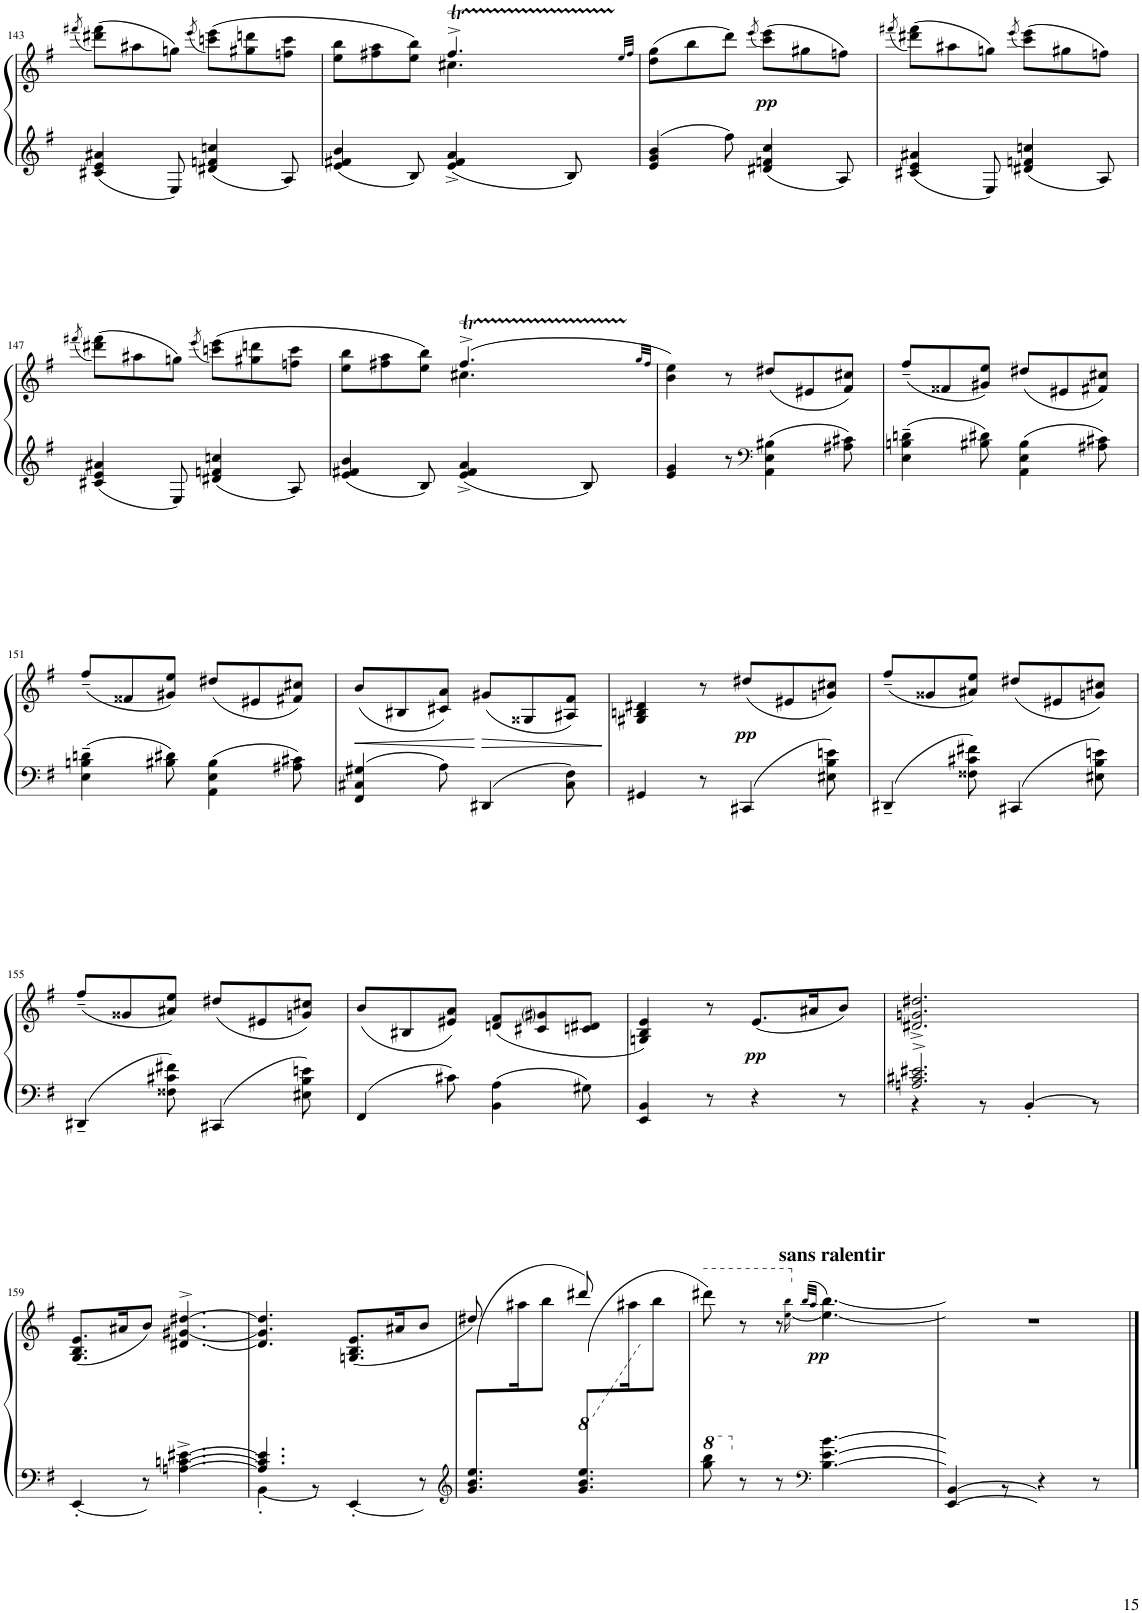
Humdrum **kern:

**kern	**kern	**dynam
*part1	*part1	*part1
*staff2	*staff1	*staff1/2
*I"Piano	*	*
*I'Pno.	*	*
!!LO:PB:g=z
*clefG2	*clefG2	*
*k[f#]	*k[f#]	*
*M6/8	*M6/8	*
=143	=143	=143
.	(8qfff#X/	.
4c#X/ 4e/ 4a#X/	(8ddd#X\ 8fff#\L)	.
.	8aa#X\	.
8E/	8ggn\J)	.
.	(8qeee/	.
4d#X/ 4fn/ 4ccn/	(8cccn\ 8eee\L)	.
.	8gg#X\ 8dddn\	.
8A/	8ffn\ 8ccc\J	.
=144	=144	=144
*	*^	*
*	*	*^	*
4e/ 4f#X/ 4b/	8ee\ 8bb\L	4.ryy	4.ryy	.
.	8ff#X\ 8aa\	.	.	.
8B/	8ee\ 8bb\J)	.	.	.
*	*	*	*Xtuplet	*
4e/^ 4f#/^ 4a/^	4.ff#t^/	4.cc#X\	24ff#!LL	.
.	.	.	24gg!	.
.	.	.	24ff#!	.
.	.	.	24gg!	.
.	.	.	24ff#!	.
.	.	.	24gg!	.
8B/	.	.	24ff#!	.
.	.	.	24ee!	.
.	.	.	24ff#!JJ	.
*	*v	*v	*v	*
.	32qee/LLL	.
.	32qff#/JJJ	.
=145	=145	=145
4e/ 4g/ 4b/	(8dd\ 8gg\L	.
.	8bb\	.
8ff#\	8ddd\J)	.
.	(8qeee/	.
!	!	!LO:DY:b
4d#X/ 4fn/ 4cc/	(8ccc\ 8eee\L)	pp
.	8gg#X\	.
8A/	8ffn\J)	.
=146	=146	=146
.	(8qfff#X/	.
4c#X/ 4e/ 4a#X/	(8ddd#X\ 8fff#\L)	.
.	8aa#X\	.
8E/	8ggn\J)	.
.	(8qeee/	.
4d#X/ 4fn/ 4ccn/	(8ccc\ 8eee\L)	.
.	8gg#X\	.
8A/	8ffn\J)	.
!!LO:LB:g=z
=147	=147	=147
.	(8qfff#X/	.
4c#X/ 4e/ 4a#X/	(8ddd#X\ 8fff#\L)	.
.	8aa#X\	.
8E/	8ggn\J)	.
.	(8qeee/	.
4d#X/ 4fn/ 4ccn/	(8cccn\ 8eee\L)	.
.	8gg#X\ 8dddn\	.
8A/	8ffn\ 8ccc\J	.
=148	=148	=148
*	*^	*
*	*	*^	*
4e/ 4f#X/ 4b/	8ee\ 8bb\L	4.ryy	4.ryy	.
.	8ff#X\ 8aa\	.	.	.
8B/	8ee\ 8bb\J)	.	.	.
4e/^ 4f#/^ 4a/^	(4.ff#t^/	4.cc#X\	24ff#!LL	.
.	.	.	24gg!	.
.	.	.	24ff#!	.
.	.	.	24gg!	.
.	.	.	24ff#!	.
.	.	.	24gg!	.
8B/	.	.	24ff#!	.
.	.	.	24gg!	.
.	.	.	24ff#!JJ	.
*	*v	*v	*v	*
.	32qgg/LLL	.
.	32qff#/JJJ	.
=149	=149	=149
4e/ 4g/	4b\ 4ee\)	.
8r	8r	.
*clefF4	*	*
4AA\ 4E\ 4B#X\	(8dd#X/L	.
.	8e#X/	.
8A#X\ 8c#X\	8f#/ 8cc#X/J)	.
=150	=150	=150
4E\~ 4Bn\~ 4dn\~	(8ff#~/L	.
.	8f##X/	.
8B#X\ 8d#X\	8g#X/ 8ee/J)	.
4AA\ 4E\ 4B#\	(8dd#X/L	.
.	8e#X/	.
8A#X\ 8c#X\	8f#X/ 8cc#X/J)	.
!!LO:LB:g=z
=151	=151	=151
4E\~ 4Bn\~ 4dn\~	(8ff#~/L	.
.	8f##X/	.
8B#X\ 8d#X\	8g#X/ 8ee/J)	.
4AA\ 4E\ 4B#\	(8dd#X/L	.
.	8e#X/	.
8A#X\ 8c#X\	8f#X/ 8cc#X/J)	.
=152	=152	=152
!	!	!LO:HP:b
4FF#/ 4C#X/ 4G#X/	(8b/L	<
.	8B#X/	.
8A\	8c#X/ 8a/J)	.
4DD#X/	(8g#X/L	.
.	8G##X/	.
8C#\ 8F#\	8A#X/ 8f#/J)	.
.	.	[
=153	=153	=153
4GG#X/	4G#X/ 4Bn/ 4d#X/	.
8r	8r	.
!	!	!LO:DY:b
4CC#X/	(8dd#X/L	pp
.	8e#X/	.
8E#X\ 8B\ 8en\	8gn/ 8cc#X/J)	.
=154	=154	=154
4DD#X~/	(8ff#~/L	.
.	8g##X/	.
8F##X\ 8c#X\ 8f#X\	8a#X/ 8ee/J)	.
4CC#X/	(8dd#X/L	.
.	8e#X/	.
8E#X\ 8B\ 8en\	8gn/ 8cc#X/J)	.
!!LO:LB:g=z
=155	=155	=155
4DD#X~/	(8ff#~/L	.
.	8g##X/	.
8F##X\ 8c#X\ 8f#X\	8a#X/ 8ee/J)	.
4CC#X/	(8dd#X/L	.
.	8e#X/	.
8E#X\ 8B\ 8en\	8gn/ 8cc#X/J)	.
=156	=156	=156
4FF#/	(8b/L	.
.	8B#X/	.
8c#X\	8e#X/ 8a/J)	.
4BB\ 4A\	(8dn/ 8f#/L	.
.	8c#X/ 8g#i/	.
8G#X\	8cn/ 8d#X/J	.
=157	=157	=157
4EE/ 4BB/	4Gn/ 4B/ 4e/)	.
8r	8r	.
!	!	!LO:DY:b
4r	(8.e/L	pp
.	16a#X/K	.
8r	8b/J)	.
=158	=158	=158
*^	*	*
*	*^	*	*
2.An/^ 2.c#X/^ 2.e#X/^	4r	4.ryy	2.d#X/^ 2.gn/^ 2.dd#X/^	.
.	8r	.	.	.
.	[4BB'</	4ryy	.	.
.	8r	8BB]	.	.
*	*v	*v	*	*
!!LO:LB:g=z
=159	=159	=159	=159
[4EE'</	4ryy	(8.G/ 8.B/ 8.e/L	.
.	.	16a#X/K	.
8r	8EE]	8b/J)	.
[4.An\^ [4.cn\^ [4.e#X\^	4.ryy	[4.d#X/^> [4.g#X/^> [4.dd#X/^>	.
=160	=160	=160	=160
*	*^	*	*
4.A/] 4.c/] 4.e#/]	[4BB'\	4ryy	4.d#/] 4.g#/] 4.dd#/]	.
.	8r	8BB]	.	.
[4EE'</	4ryy	4.ryy	(8.Gn/ 8.B/ 8.e/L	.
.	.	.	16a#X/K	.
8r	8EE]	.	8b/J	.
*v	*v	*v	*	*
=161	=161	=161
*clefG2	*	*
*	*^	*
(8.g/ 8.b/ 8.ee/L	8dd#X/)	8.ryy	.
.	4ryy	.	.
8.ryy	.	16aa#X\K	.
.	.	8bb\J	.
*8va	*	*	*
8.gg/ 8.bb/ 8.eee/L	(8ddd#X/	8.ryy	.
.	4ryy	.	.
8.ryy	.	16aaa#X\K	.
.	.	8bbb\J	.
*	*v	*v	*
=162	=162	=162
*8va	*	*
*	*X8va	*
*	*8va	*
*	*^	*
*	*	*^	*
8ggg\ 8bbb\	8dddd#X\)	4.ryy	4.ryy	.
*X8va	*	*	*	*
*	*X8va	*	*	*
8r	8r	.	.	.
!	!LO:TX:a:B:t=sans ralentir	!	!	!
8r	8r	.	.	.
*clefF4	*	*	*	*
.	(32qbb/LLL	.	.	.
.	32qaa/JJJ	[16qee\ 16qbb\	.	.
!	!	!	!	!LO:DY:b
[4.B\ [4.e\ [4.b\	[4.bb\)	4.ee\]	[32ee! 32bb!LLL	pp
.	.	.	32aa!JJ	.
.	.	.	[8.bb!	.
.	.	.	8bb!J_	.
*	*	*v	*v	*
=163	=163	=163	=163
*^	*	*	*
4.B] 4.e] 4.b]	[4EE/ [4BB/	2.r	2.ee] 2.bb]	.
.	8r	.	.	.
4r	4.EE] 4.BB]	.	.	.
8r	.	.	.	.
*v	*v	*	*	*
*	*v	*v	*
==	==	==
*-	*-	*-
